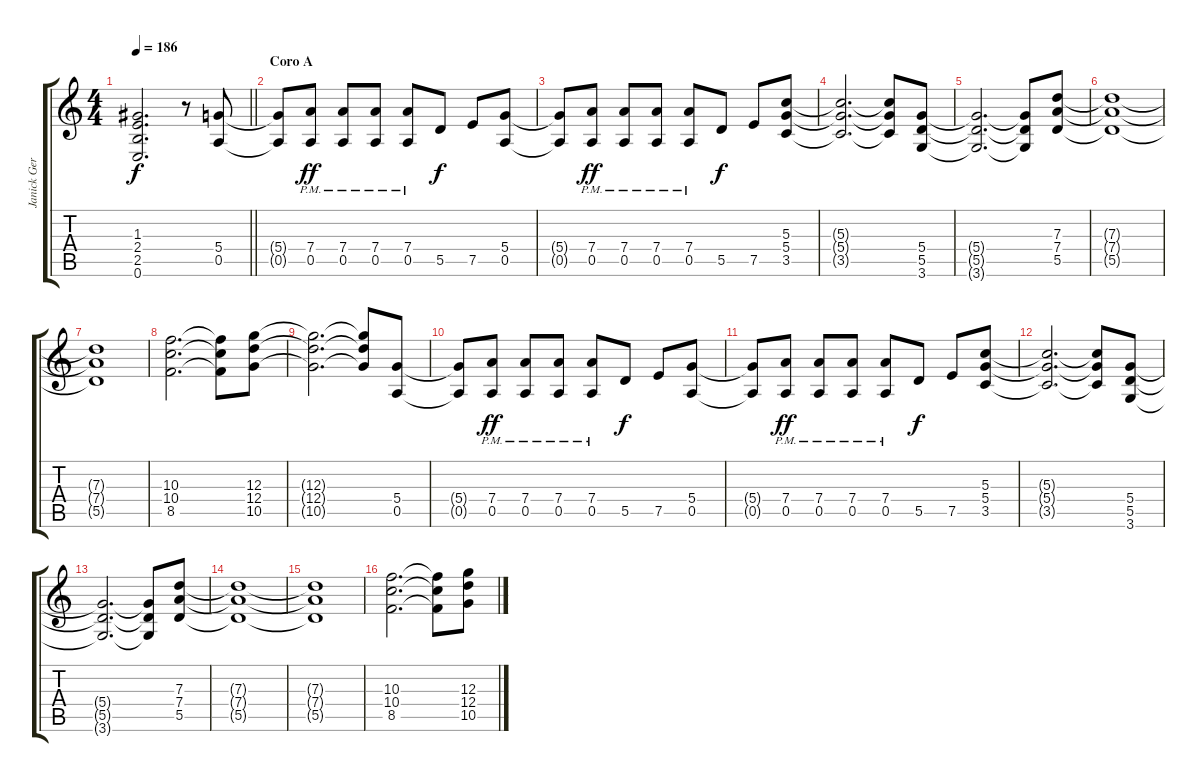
\track ("Janick Gers" "Janick Ger") {instrument distortionguitar}
\staff {score tabs}
\tuning (E4 B3 G3 D3 A2 E2) {hide}
\ts (4 4)
\tempo 186
\clef g2
\barLineRight lightlight
\ks c
(1.3{t} 2.4{t} 2.5{t} 0.6{t}).2{d dy f} r.8 (5.4 0.5).8 |
\section ("" "Coro A")
(5.4{t} 0.5{t}).8 (7.4{pm} 0.5{pm}).8{dy ff} (7.4{pm} 0.5{pm}).8 (7.4{pm} 0.5{pm}).8 (7.4{pm} 0.5{pm}).8 5.5.8{dy f} 7.5.8 (5.4 0.5).8 |
(5.4{t} 0.5{t}).8 (7.4{pm} 0.5{pm}).8{dy ff} (7.4{pm} 0.5{pm}).8 (7.4{pm} 0.5{pm}).8 (7.4{pm} 0.5{pm}).8 5.5.8{dy f} 7.5.8 (5.3 5.4 3.5).8 |
(5.3{t} 5.4{t} 3.5{t}).2{d} (5.3{t} 5.4{t} 3.5{t}).8 (5.4 5.5 3.6).8 |
(5.4{t} 5.5{t} 3.6{t}).2{d} (5.4{t} 5.5{t} 3.6{t}).8 (7.3 7.4 5.5).8 |
(7.3{t} 7.4{t} 5.5{t}).1 |
(7.3{t} 7.4{t} 5.5{t}).1 |
(10.3 10.4 8.5).2{d} (10.3{t} 10.4{t} 8.5{t}).8 (12.3 12.4 10.5).8 |
(12.3{t} 12.4{t} 10.5{t}).2{d} (12.3{t} 12.4{t} 10.5{t}).8 (5.4 0.5).8 |
(5.4{t} 0.5{t}).8 (7.4{pm} 0.5{pm}).8{dy ff} (7.4{pm} 0.5{pm}).8 (7.4{pm} 0.5{pm}).8 (7.4{pm} 0.5{pm}).8 5.5.8{dy f} 7.5.8 (5.4 0.5).8 |
(5.4{t} 0.5{t}).8 (7.4{pm} 0.5{pm}).8{dy ff} (7.4{pm} 0.5{pm}).8 (7.4{pm} 0.5{pm}).8 (7.4{pm} 0.5{pm}).8 5.5.8{dy f} 7.5.8 (5.3 5.4 3.5).8 |
(5.3{t} 5.4{t} 3.5{t}).2{d} (5.3{t} 5.4{t} 3.5{t}).8 (5.4 5.5 3.6).8 |
(5.4{t} 5.5{t} 3.6{t}).2{d} (5.4{t} 5.5{t} 3.6{t}).8 (7.3 7.4 5.5).8 |
(7.3{t} 7.4{t} 5.5{t}).1 |
(7.3{t} 7.4{t} 5.5{t}).1 |
(10.3 10.4 8.5).2{d} (10.3{t} 10.4{t} 8.5{t}).8 (12.3 12.4 10.5).8
